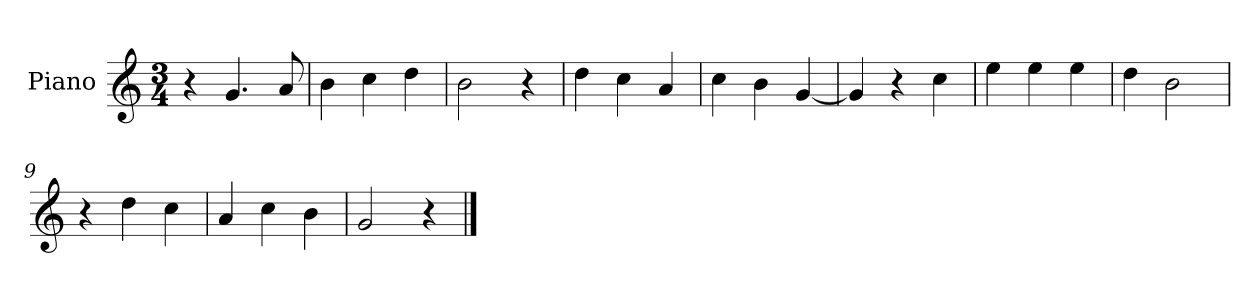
**kern
*part1
*staff1
*I"Piano
*I'P-no
*clefG2
*k[]
*M3/4
*MM180
=1
4r
4.g/
8a/
=2
4b\
4cc\
4dd\
=3
2b\
4r
=4
4dd\
4cc\
4a/
=5
4cc\
4b\
[4g/
=6
4g/]
4r
4cc\
=7
4ee\
4ee\
4ee\
=8
4dd\
2b\
=9
4r
4dd\
4cc\
=10
4a/
4cc\
4b\
=11
2g/
4r
==
*-
